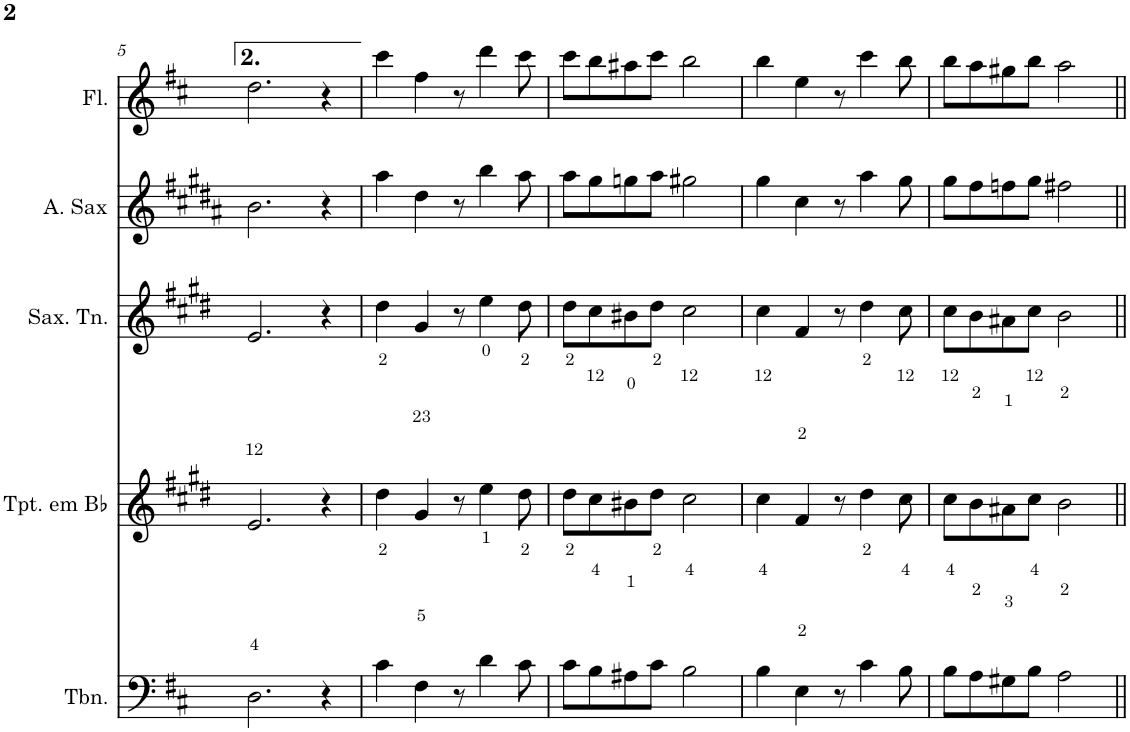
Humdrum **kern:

**kern	**kern	**kern	**kern	**kern
*part5	*part4	*part3	*part2	*part1
*staff5	*staff4	*staff3	*staff2	*staff1
*I"Trombone	*I"Trompete em Bb	*I"Saxofone Tenor	*I"Saxofone Alto	*I"Flauta Transversal
*I'Tbn.	*I'Tpt. em Bb	*I'Sax. Tn.	*	*I'Fl.
!!LO:PB:g=z
*clefF4	*clefG2	*clefG2	*clefG2	*clefG2
*	*Trd1c2	*Trd8c14	*Trd5c9	*
*k[f#c#]	*k[f#c#g#d#]	*k[f#c#g#d#]	*k[f#c#g#d#a#]	*k[f#c#]
*M4/4	*M4/4	*M4/4	*M4/4	*M4/4
*met(c)	*met(c)	*met(c)	*met(c)	*met(c)
=5	=5	=5	=5	=5
2.D\	2.e/	2.e/	2.b\	2.dd\
4r	4r	4r	4r	4r
=6	=6	=6	=6	=6
4c#\	4dd#\	4dd#\	4aa#\	4ccc#\
4F#\	4g#/	4g#/	4dd#\	4ff#\
8r	8r	8r	8r	8r
4d\	4ee\	4ee\	4bb\	4ddd\
8c#\	8dd#\	8dd#\	8aa#\	8ccc#\
=7	=7	=7	=7	=7
8c#\L	8dd#\L	8dd#\L	8aa#\L	8ccc#\L
8B\	8cc#\	8cc#\	8gg#\	8bb\
8A#X\	8b#X\	8b#X\	8ggn\	8aa#X\
8c#\J	8dd#\J	8dd#\J	8aa#\J	8ccc#\J
2B\	2cc#\	2cc#\	2gg#X\	2bb\
=8	=8	=8	=8	=8
4B\	4cc#\	4cc#\	4gg#\	4bb\
4E\	4f#/	4f#/	4cc#\	4ee\
8r	8r	8r	8r	8r
4c#\	4dd#\	4dd#\	4aa#\	4ccc#\
8B\	8cc#\	8cc#\	8gg#\	8bb\
=9	=9	=9	=9	=9
8B\L	8cc#\L	8cc#\L	8gg#\L	8bb\L
8A\	8b\	8b\	8ff#\	8aa\
8G#X\	8a#X\	8a#X\	8ffn\	8gg#X\
8B\J	8cc#\J	8cc#\J	8gg#\J	8bb\J
2A\	2b\	2b\	2ff#X\	2aa\
=||	=||	=||	=||	=||
*-	*-	*-	*-	*-
